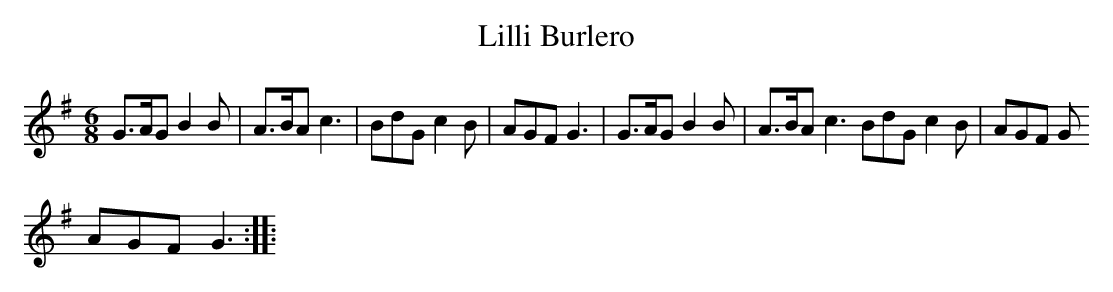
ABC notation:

X:1
T:Lilli Burlero
M:6/8
L:1/8
K:G
G>AG B2 B| A>BA c3| BdG c2 B| AGF G3| G>AG B2 B| A>BA c3 BdG c2 B| AGF G
3::g2 f g2 d| =f2 f e2 d| efg g2 d|edB A3| edc Bcd| edc Bcd | edB c2 B|
AGF G3::
